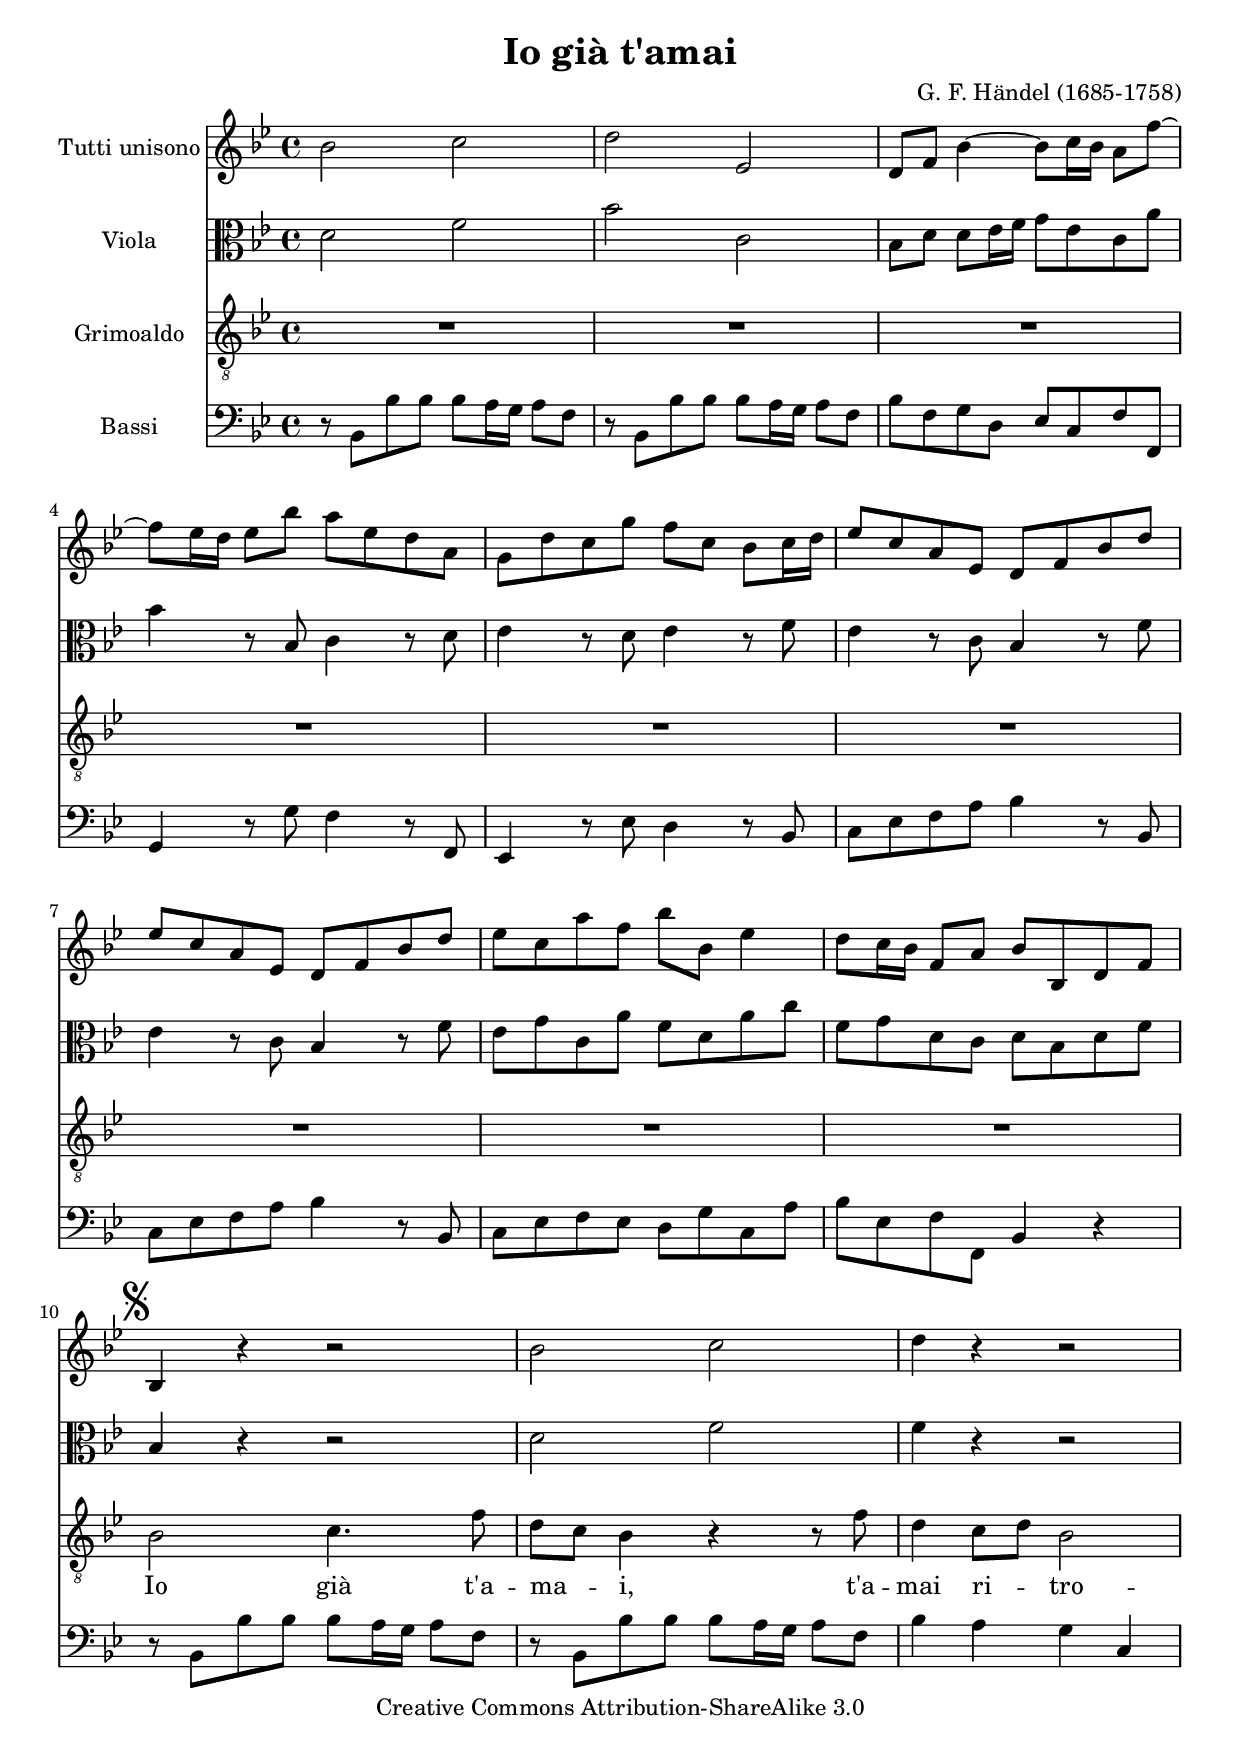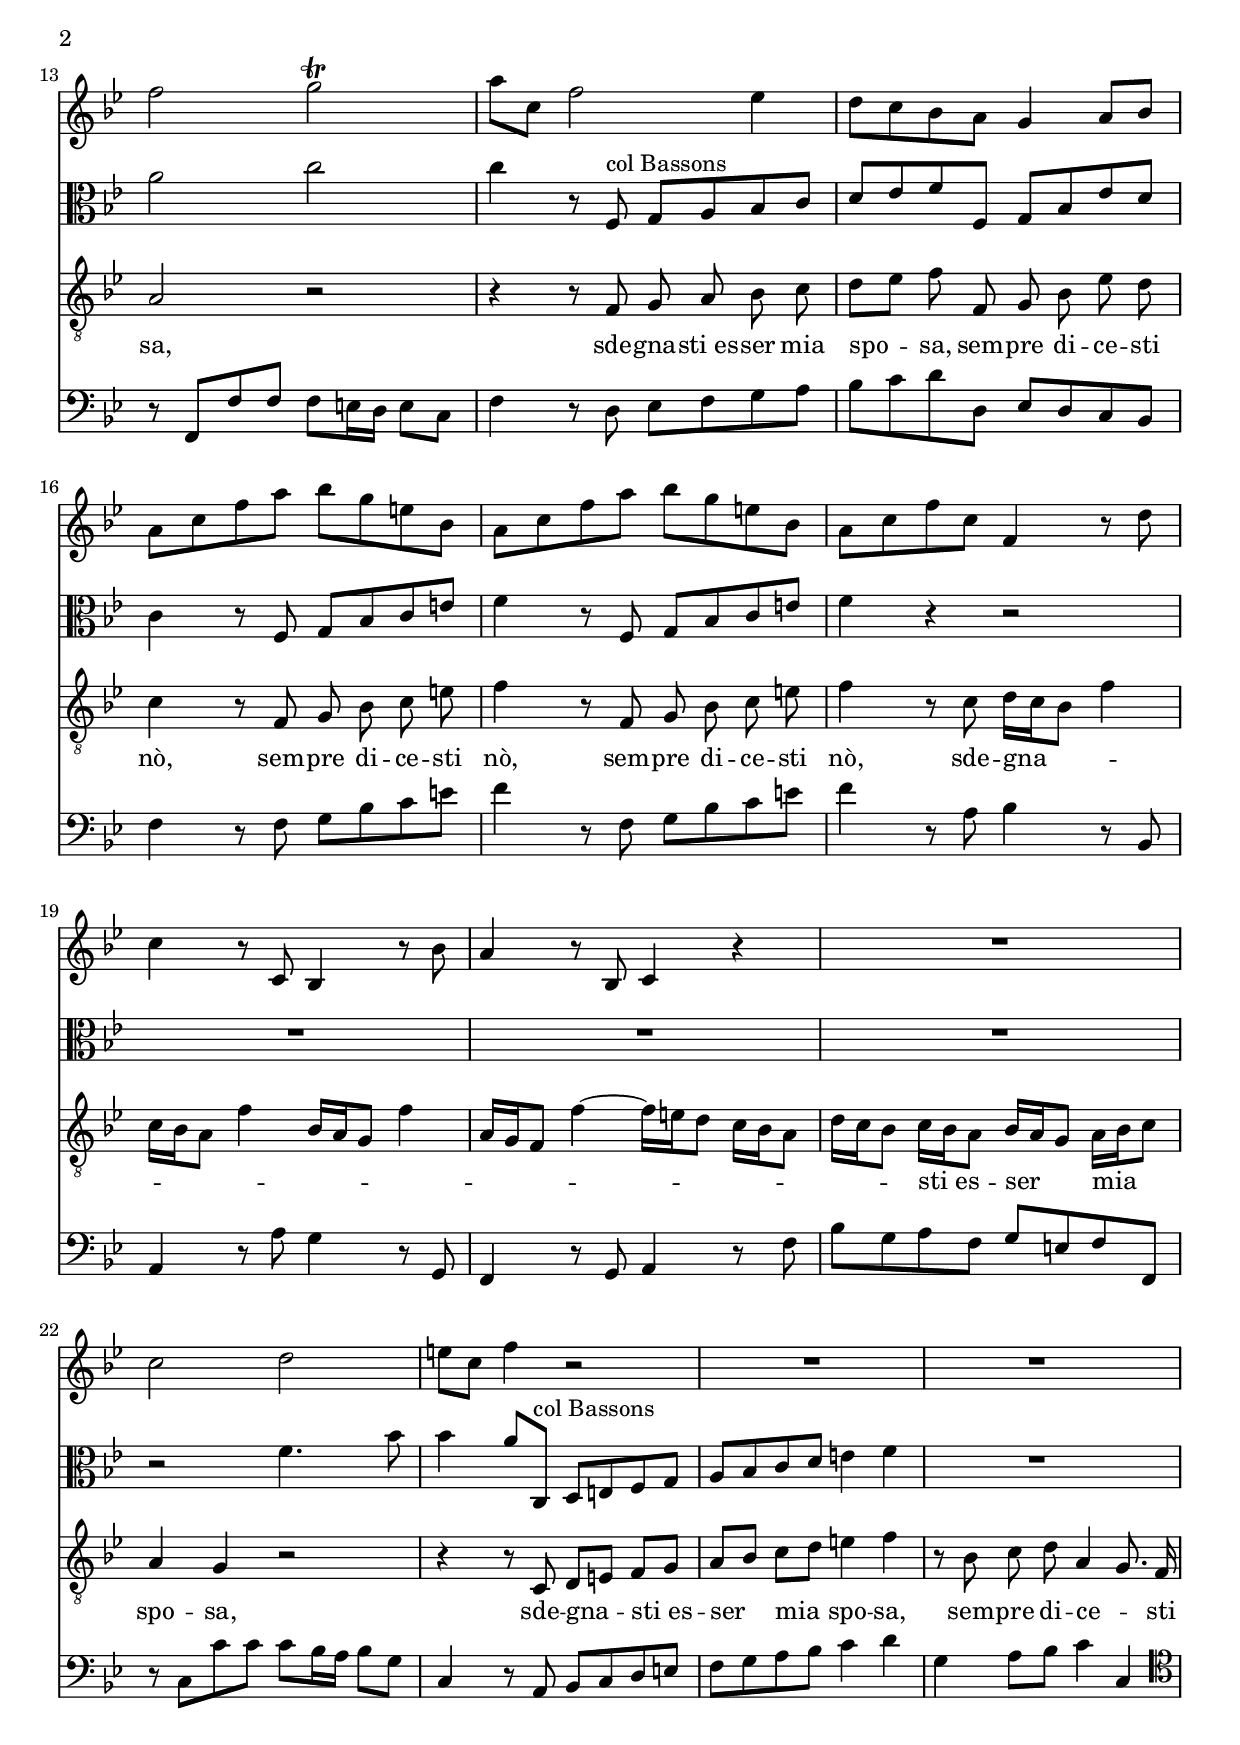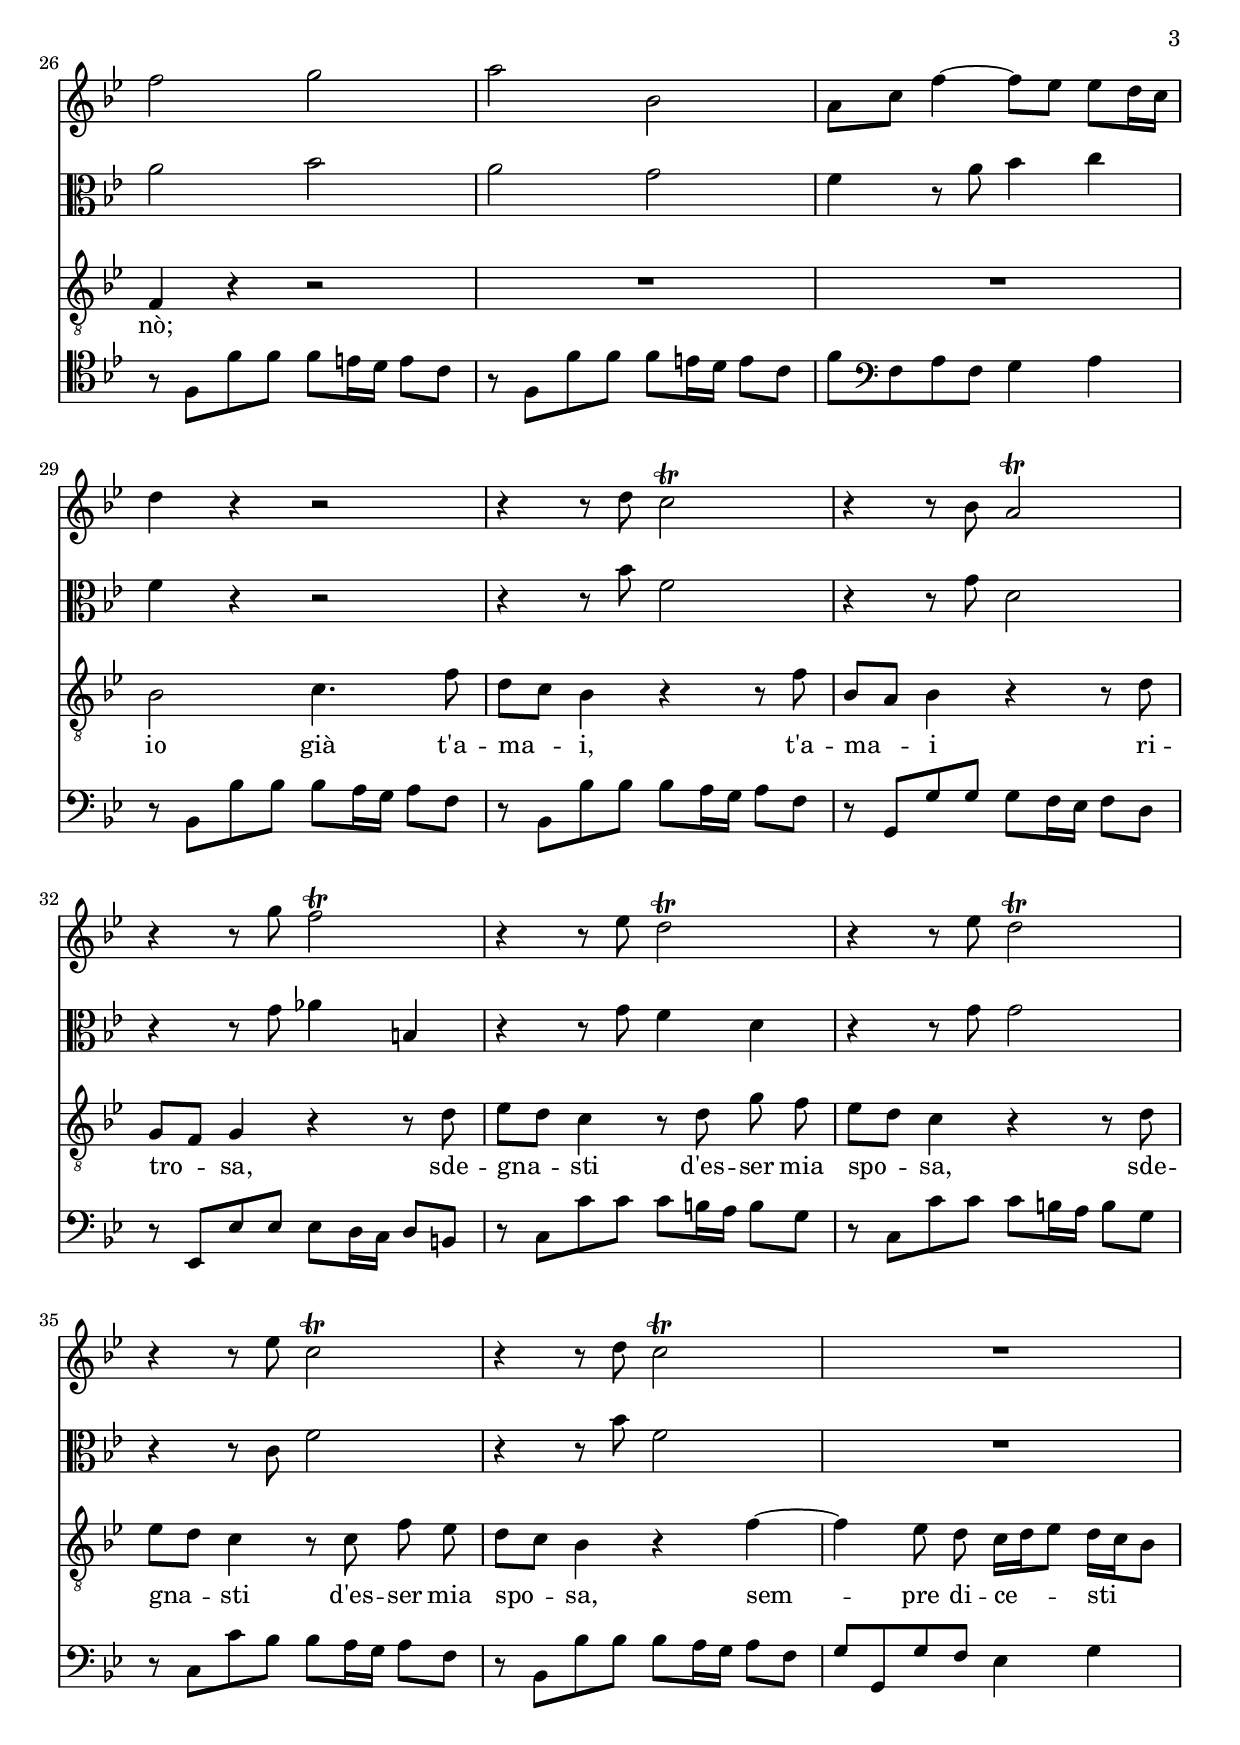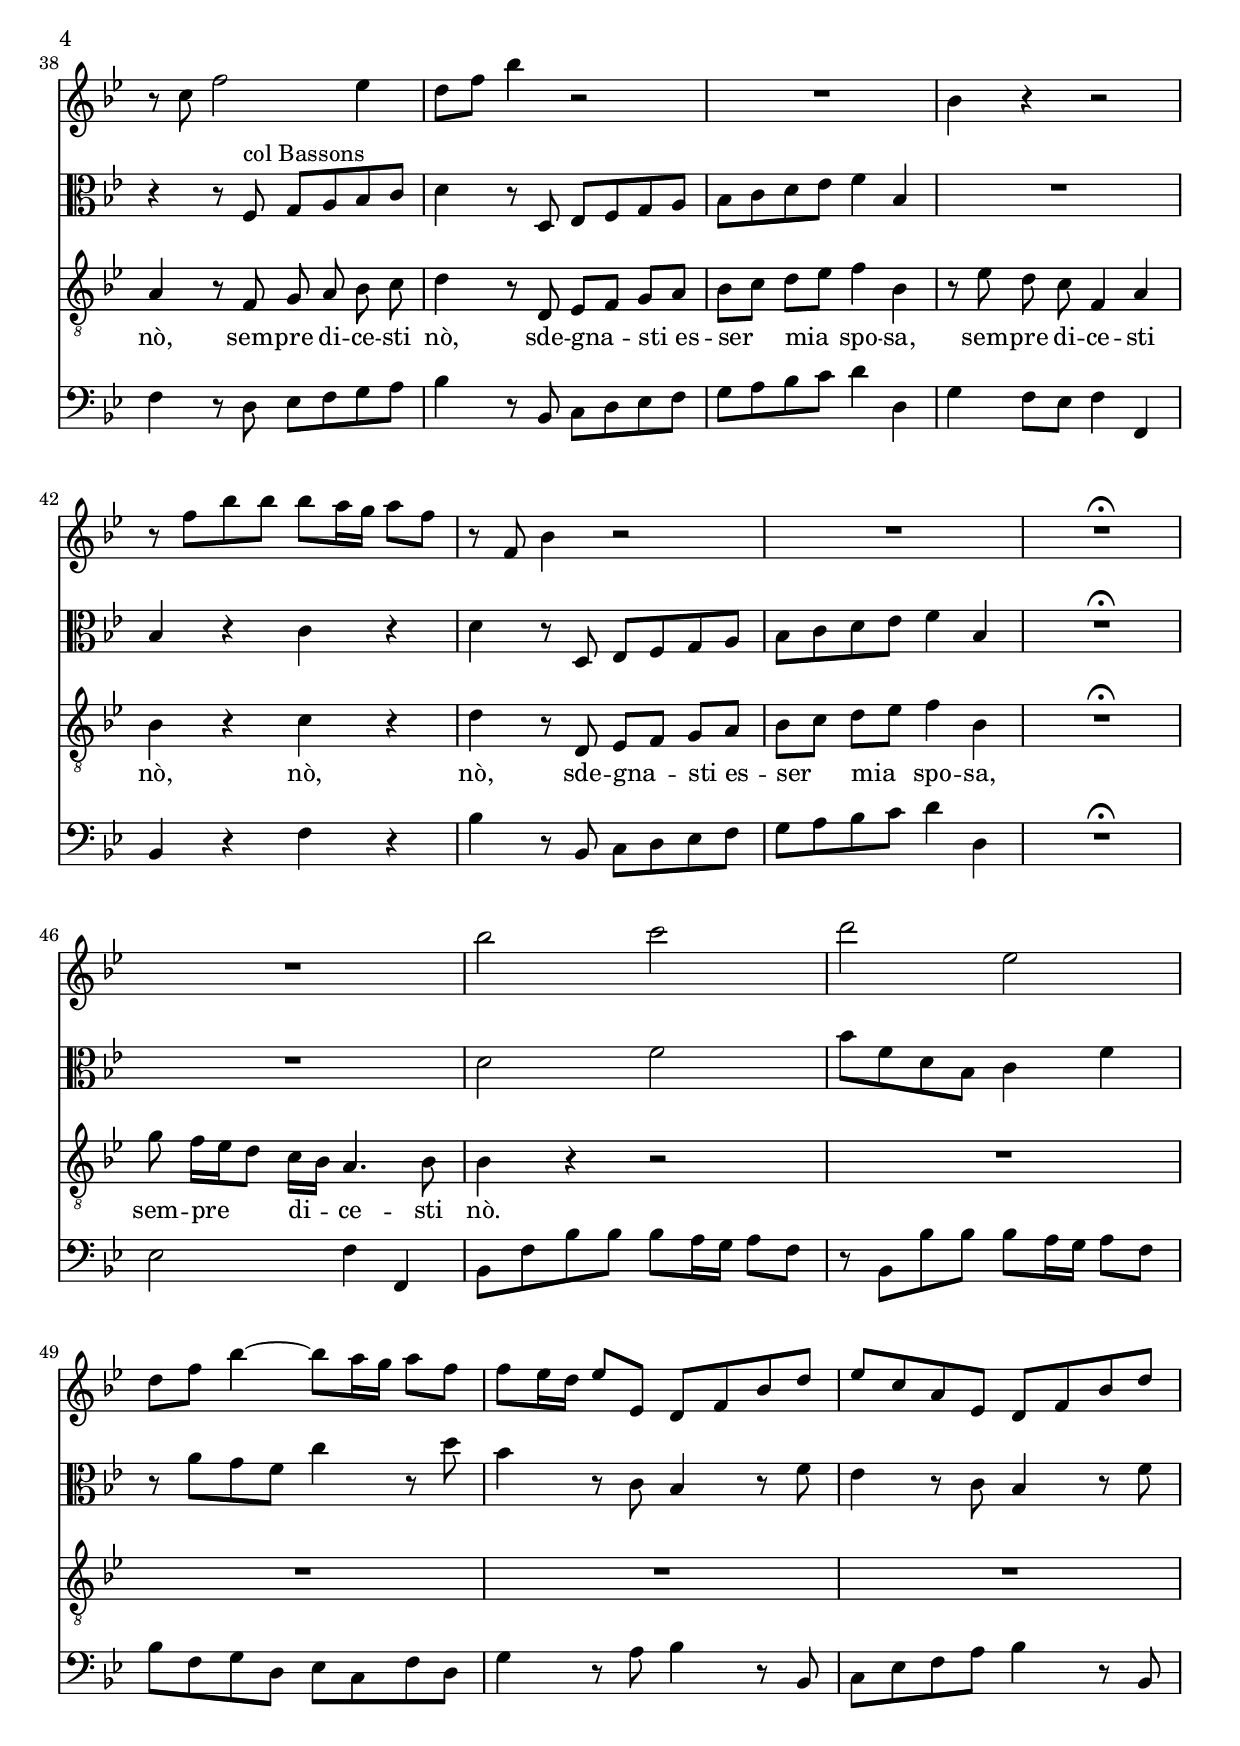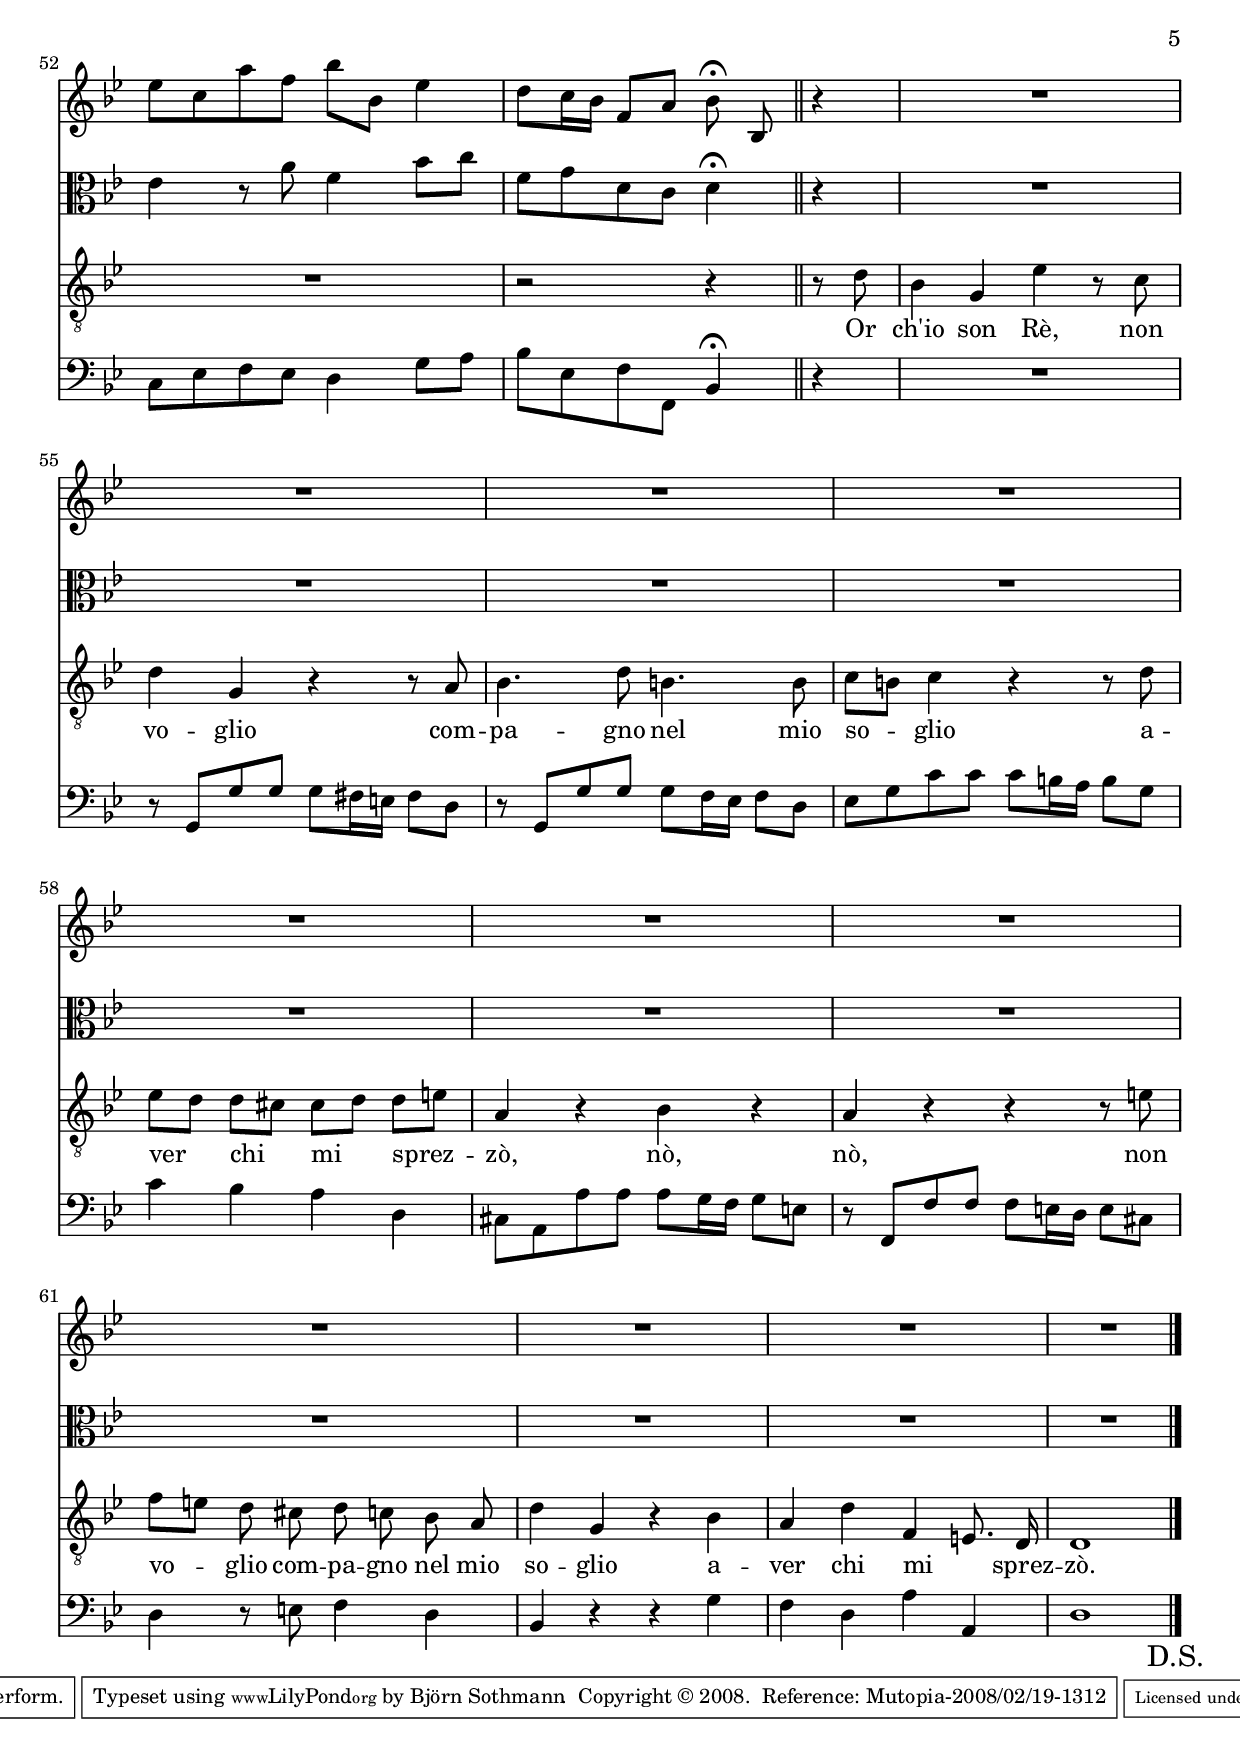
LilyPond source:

% Created on Mon Jan 21 21:36:56 CET 2008
\version "2.10.33"

\header {
	title = "Io già t'amai"
	composer = "G. F. Händel (1685-1758)"
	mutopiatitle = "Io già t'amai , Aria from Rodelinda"
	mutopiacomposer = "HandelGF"
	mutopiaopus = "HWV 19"
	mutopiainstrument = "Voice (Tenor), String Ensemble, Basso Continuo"
	date = "1724-25"
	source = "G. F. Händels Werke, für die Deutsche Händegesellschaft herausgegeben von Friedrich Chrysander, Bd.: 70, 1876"
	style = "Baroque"
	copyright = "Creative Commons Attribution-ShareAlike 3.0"
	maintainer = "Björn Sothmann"
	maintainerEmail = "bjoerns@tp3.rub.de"
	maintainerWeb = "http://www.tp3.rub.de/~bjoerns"
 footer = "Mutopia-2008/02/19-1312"
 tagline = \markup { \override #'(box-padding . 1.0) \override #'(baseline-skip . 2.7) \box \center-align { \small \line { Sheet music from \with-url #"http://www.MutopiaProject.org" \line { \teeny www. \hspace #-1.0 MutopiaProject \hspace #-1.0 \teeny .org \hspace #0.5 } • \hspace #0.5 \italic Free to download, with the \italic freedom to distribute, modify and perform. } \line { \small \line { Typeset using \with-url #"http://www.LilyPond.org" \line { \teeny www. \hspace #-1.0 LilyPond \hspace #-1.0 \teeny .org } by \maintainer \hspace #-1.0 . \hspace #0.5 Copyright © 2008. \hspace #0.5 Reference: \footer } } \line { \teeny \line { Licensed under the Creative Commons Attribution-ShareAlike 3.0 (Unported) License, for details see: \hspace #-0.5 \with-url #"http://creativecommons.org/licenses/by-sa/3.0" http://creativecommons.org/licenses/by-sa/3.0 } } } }
}

\include "deutsch.ly"

verse= \lyricmode {
Io già t'a -- ma -- i, t'a -- mai ri -- tro -- sa, sde -- gna -- sti_es -- ser mia spo -- sa, sem -- pre di -- ce -- sti nò, sem -- pre di -- ce -- sti nò, sem -- pre di -- ce -- sti nò, sde -- gna -- sti_es -- ser mia spo -- sa, sde -- gna -- sti_es -- ser mia spo -- sa, sem -- pre di -- ce -- sti nò; io già t'a -- ma -- i, t'a -- ma -- i ri -- tro -- sa, sde -- gna -- sti d'es -- ser mia spo -- sa, sde -- gna -- sti d'es -- ser mia spo -- sa, sem -- pre di -- ce -- sti nò, sem -- pre di -- ce -- sti nò, sde -- gna -- sti_es -- ser mia spo -- sa, sem -- pre di -- ce -- sti nò, nò, nò, sde -- gna -- sti_es -- ser mia spo -- sa, sem -- pre di -- ce -- sti nò.
Or ch'io son Rè, non vo -- glio com -- pa -- gno nel mio so -- glio a -- ver chi mi sprez -- zò, nò, nò, non vo -- glio com -- pa -- gno nel mio so -- glio a -- ver chi mi sprez -- zò.
}
 

staffViolin = \new Staff  {
	\time 4/4
	\override Score.MetronomeMark #'stencil = ##f
	\tempo 4 = 120
	\set Staff.instrumentName="Tutti unisono"
	\set Staff.midiInstrument="violin"
	\key b \major
	\clef treble
	\relative c'' {
		b2 c |
		d es, |
		d8 f b4~ b8 c16 b a8 f'~ |
		f es16 d es8 b' a es d a |
		g d' c g' f c b c16 d |
		es8 c a es d f b d |
		es c a es d f b d |
		es c a' f b b, es4 |
		d8 c16 b f8 a b b, d f \mark \markup { \musicglyph #"scripts.segno" } |
		b,4 r r2 |
		b'2 c |
		d4 r r2 |
		f2 g\trill |
		a8 c, f2 es4 |
		d8 c b a g4 a8 b |
		a8 c f a b g e b |
		a c f a b g e b |
		a c f c f,4 r8 d' |
		c4 r8 c, b4 r8 b' |
		a4 r8 b, c4 r |
		R1 |
		c'2 d |
		e8 c f4 r2 |
		R1*2 |
		f2 g |
		a b, |
		a8 c f4~ f8 es es d16 c |
		d4 r r2 |
		r4 r8 d c2\trill |
		r4 r8 b a2\trill |
		r4 r8 g' f2\trill |
		r4 r8 es d2\trill |
		r4 r8 es d2\trill |
		r4 r8 es c2\trill |
		r4 r8 d c2\trill |
		R1 |
		r8 c f2 es4 |
		d8 f b4 r2 |
		R1 |
		b,4 r r2 |
		r8 f' b b b a16 g a8 f |
		r f, b4 r2 |
		R1 |
		R1\fermata |
		R1 |
		b'2 c |
		d es, |
		d8 f b4~ b8 a16 g a8 f |
		f es16 d es8 es, d f b d |
		es c a es d f b d |
		es c a' f b b, es4 |
		d8 c16 b f8 a b\fermata b, \bar "||" r4 |
		R1*11 \override Score.RehearsalMark #'direction = #DOWN \once \override Score.RehearsalMark #'break-visibility =
		#begin-of-line-invisible \mark \markup { "D.S." } |
	\bar "|."
	}

}
staffViola = \new Staff  {
	\set Staff.instrumentName="Viola"
	\set Staff.midiInstrument="viola"
	\key b \major
	\clef alto
	\relative c' {
		d2 f |
		b c, |
		b8 d d es16 f g8 es c a' |
		b4 r8 b, c4 r8 d |
		es4 r8 d es4 r8 f |
		es4 r8 c b4 r8 f' |
		es4 r8 c b4 r8 f' |
		es g c, a' f d a' c |
		f, g d c d b d f |
		b,4 r r2 |
		d2 f |
		f4 r r2 |
		a2 c |
		c4 r8 f,,^\markup {col Bassons} g a b c |
		d es f f, g b es d |
		c4 r8 f, g b c e |
		f4 r8 f, g b c e |
		f4 r r2 |
		R1*3 |
		r2 f4. b8 |
		b4 a8 c,,^\markup {col Bassons} d e f g |
		a b c d e4 f |
		R1 |
		a2 b |
		a g |
		f4 r8 a b4 c |
		f, r r2 |
		r4 r8 b f2 |
		r4 r8 g d2 |
		r4 r8 g as4 h, |
		r r8 g' f4 d |
		r4 r8 g g2 |
		r4 r8 c, f2 |
		r4 r8 b f2 |
		R1 |
		r4 r8 f,^\markup {col Bassons} g a b c |
		d4 r8 d, es f g a |
		b c d es f4 b, |
		R1 |
		b4 r c r |
		d r8 d, es f g a |
		b c d es f4 b, |
		R1\fermata |
		R1 |
		d2 f |
		b8 f d b c4 f |
		r8 a g f c'4 r8 d |
		b4 r8 c, b4 r8 f' |
		es4 r8 c b4 r8 f' |
		es4 r8 a f4 b8 c |
		f, g d c d4\fermata \bar "||" r4 |
		R1*11 |
	\bar "|."
	}

}
staffTenor = \new Staff  {
	\set Staff.instrumentName="Grimoaldo"
	\set Staff.midiInstrument="oboe"
	\key b \major
	\clef "G_8"
	\relative c' {
		\context Voice = "melodyTen" {
			\dynamicUp
			\autoBeamOff
			R1*9 |
			b2 c4. f8 |
			d[ c] b4 r r8 f' |
			d4 c8[ d] b2 |
			a r |
			r4 r8 f g a b c |
			d[ es] f f, g b es d |
			c4 r8 f, g b c e |
			f4 r8 f, g b c e |
			f4 r8 c d16[\melisma c b8] f'4 |
			c16[ b a8] f'4 b,16[ a g8] f'4 |
			a,16[ g f8] f'4~ f16[ e d8] c16[ b a8] |
			d16[ c b8]\melismaEnd c16[ b a8] b16[ a g8] a16[ b c8] |
			a4 g r2 |
			r4 r8 c, d[ e] f[ g] |
			a[ b] c[ d] e4 f |
			r8 b, c d a4\melisma g8.\melismaEnd f16 |
			f4 r r2 |
			R1*2 |
			b2 c4. f8 |
			d[ c] b4 r r8 f' |
			b,[ a] b4 r r8 d |
			g,[ f] g4 r r8 d' |
			es[ d] c4 r8 d g f |
			es[d] c4 r r8 d |
			es[ d] c4 r8 c f es |
			d[ c] b4 r f'~ |
			f es8 d c16[ d es8] d16[ c b8] |
			a4 r8 f g a b c |
			d4 r8 d, es[ f] g[ a] |
			b[ c] d[ es] f4 b, |
			r8 es d c f,4 a |
			b r c r |
			d r8 d, es[ f] g[ a] |
			b[ c] d[ es] f4 b, |
			R1\fermata |
			g'8 f16[ es d8] c16[ b] a4. b8 |
			b4 r r2 |
			R1*5 |
			r2 r4 \bar "||" r8 d |
			b4 g es' r8 c |
			d4 g, r r8 a |
			b4. d8 h4. h8 |
			c[ h] c4 r r8 d |
			es[d] d[ cis] cis[ d] d[ e] |
			a,4 r b r |
			a r r r8 e' |
			f[ e] d cis d c b a |
			d4 g, r b |
			a d f,\melisma e8.\melismaEnd d16 |
			d1 |
		}

	\bar "|."
	}

}
staffCello = \new Staff  {
	\set Staff.instrumentName="Bassi"
	\set Staff.midiInstrument="harpsichord"
	\key b \major
	\clef bass
	\relative c {
		r8 b b' b b a16 g a8 f |
		r b, b' b b a16 g a8 f |
		b f g d es c f f, |
		g4 r8 g' f4 r8 f, |
		es4 r8 es' d4 r8 b |
		c es f a b4 r8 b, |
		c es f a b4 r8 b, |
		c es f es d g c, a' |
		b es, f f, b4 r |
		r8 b b' b b a16 g a8 f |
		r b, b' b b a16 g a8 f |
		b4 a g c, |
		r8 f, f' f f e16 d e8 c |
		f4 r8 d es f g a |
		b c d d, es d c b |
		f'4 r8 f g b c e |
		f4 r8 f, g b c e |
		f4 r8 a, b4 r8 b, |
		a4 r8 a' g4 r8 g, |
		f4 r8 g a4 r8 f' |
		b8 g a f g e f f, |
		r c' c' c c b16 a b8 g |
		c,4 r8 a b c d e |
		f g a b c4 d |
		g, a8 b c4 c, |
		\clef tenor r8 f f' f f e16 d e8 c |
		r8 f, f' f f e16 d e8 c |
		f \clef bass f, a f g4 a |
		r8 b, b' b b a16 g a8 f |
		r b, b' b b a16 g a8 f |
		r g, g' g g f16 es f8 d |
		r es, es' es es d16 c d8 h |
		r c c' c c h16 a h8 g |
		r c, c' c c h16 a h8 g |
		r c, c' b b a16 g a8 f |
		r b, b' b b a16 g a8 f |
		g g, g' f es4 g |
		f r8 d es f g a |
		b4 r8 b, c d es f |
		g a b c d4 d, |
		g f8 es f4 f, |
		b r f' r |
		b r8 b, c d es f |
		g a b c d4 d, |
		R1\fermata |
		es2 f4 f, |
		b8 f' b b b a16 g a8 f |
		r b, b' b b a16 g a8 f |
		b f g d es c f d |
		g4 r8 a b4 r8 b, |
		c es f a b4 r8 b, |
		c es f es d4 g8 a |
		b es, f f, b4\fermata \bar "||" r |
		R1 |
		r8 g g' g g fis16 e fis8 d |
		r g, g' g g f16 es f8 d |
		es g c c c h16 a h8 g |
		c4 b a d, |
		cis8 a a' a a g16 f g8 e |
		r f, f' f f e16 d e8 cis |
		d4 r8 e f4 d |
		b r r g' |
		f d a' a, |
		d1 |
	\bar "|."
	}

}


\score {
	<<
		\staffViolin
		\staffViola
		\staffTenor
		\context Lyrics = "lmelodyTen" \lyricmode  { \lyricsto "melodyTen" \verse }
		
		\staffCello
	>>
	
	\midi {
	}

	\layout  {
		indent=25
	}
}

\paper {
}

